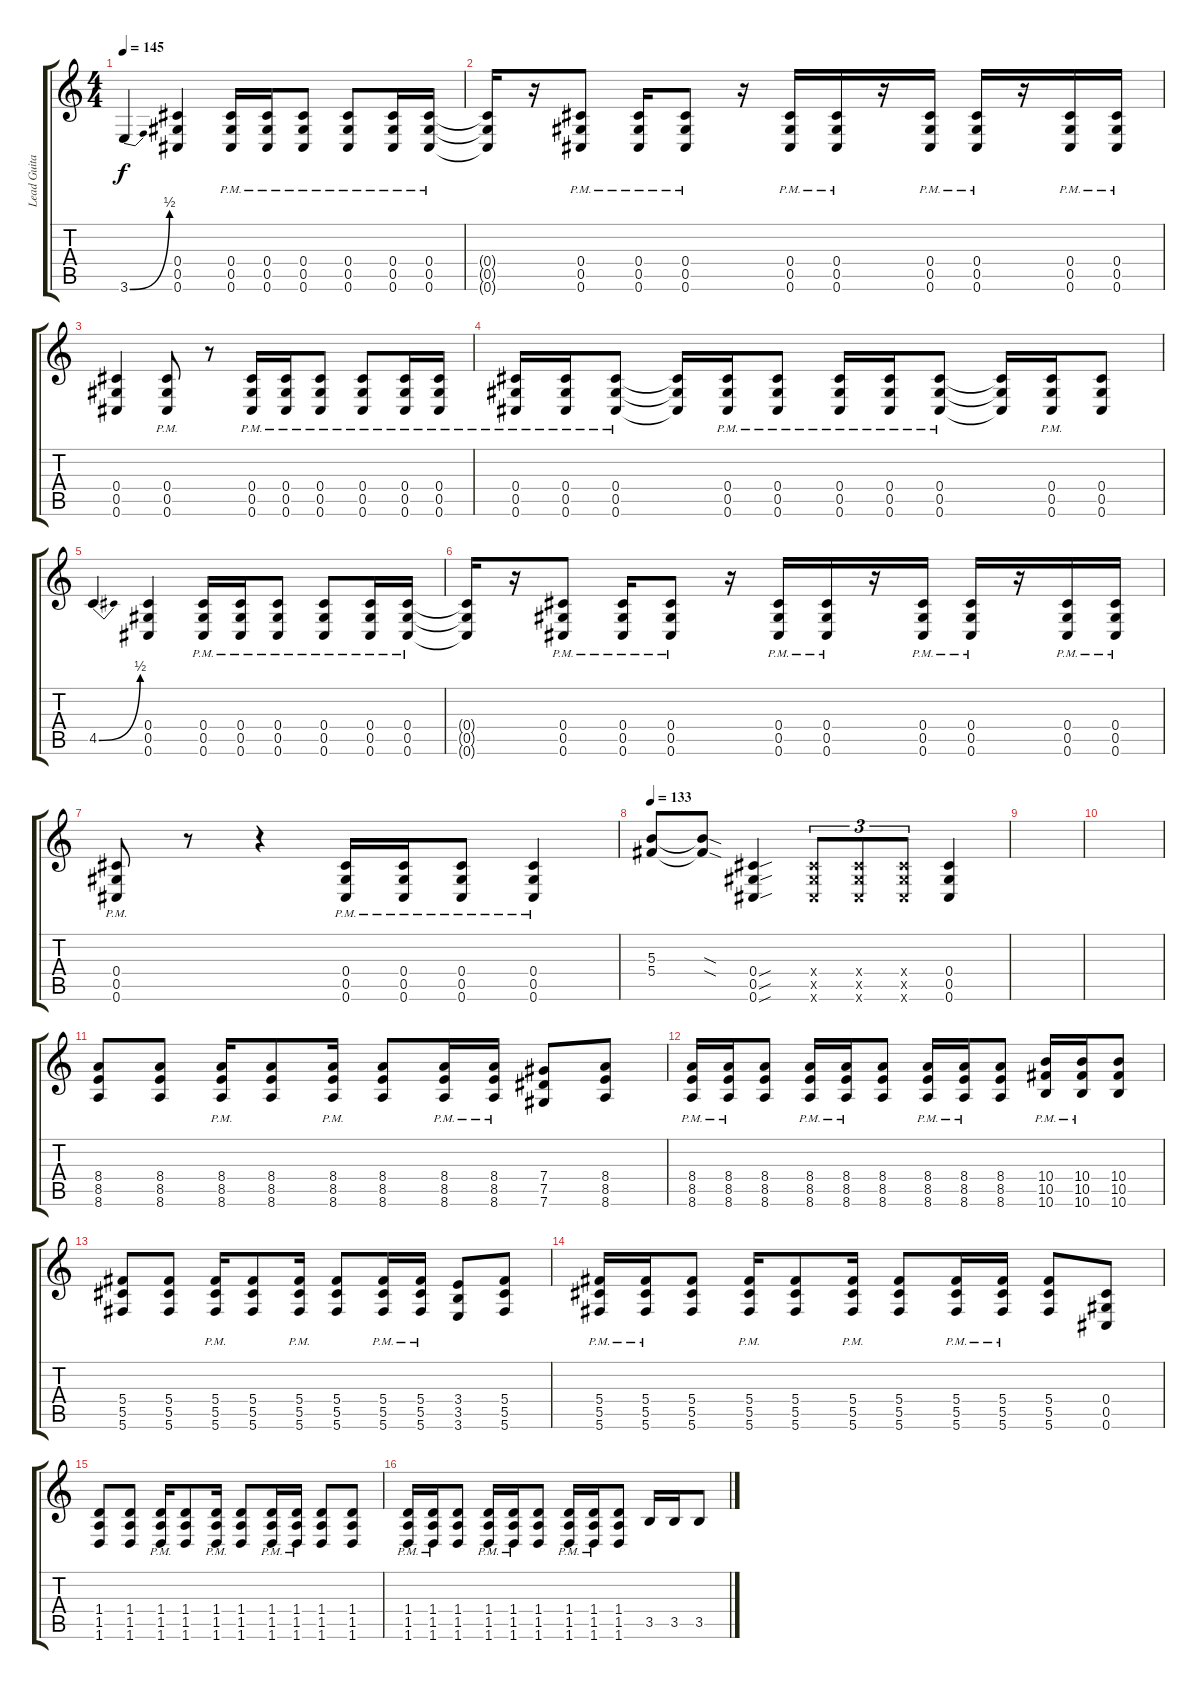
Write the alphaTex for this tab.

\track ("Lead Guitar" "Lead Guita") {instrument distortionguitar}
\staff {score tabs}
\tuning (Eb4 Bb3 Gb3 Db3 Ab2 Db2) {hide}
\ts (4 4)
\tempo 145
\clef g2
\ks c
3.6{be (bend 0 0 60 2)}.4{dy f} (0.4 0.5 0.6).4 (0.4{pm} 0.5{pm} 0.6{pm}).16 (0.4{pm} 0.5{pm} 0.6{pm}).16 (0.4{pm} 0.5{pm} 0.6{pm}).8 (0.4{pm} 0.5{pm} 0.6{pm}).8 (0.4{pm} 0.5{pm} 0.6{pm}).16 (0.4{pm} 0.5{pm} 0.6{pm}).16 |
(0.4{t} 0.5{t} 0.6{t}).16 r.16 (0.4{pm} 0.5{pm} 0.6{pm}).8 (0.4{pm} 0.5{pm} 0.6{pm}).16 (0.4{pm} 0.5{pm} 0.6{pm}).8 r.16 (0.4{pm} 0.5{pm} 0.6{pm}).16 (0.4{pm} 0.5{pm} 0.6{pm}).16 r.16 (0.4{pm} 0.5{pm} 0.6{pm}).16 (0.4{pm} 0.5{pm} 0.6{pm}).16 r.16 (0.4{pm} 0.5{pm} 0.6{pm}).16 (0.4{pm} 0.5{pm} 0.6{pm}).16 |
(0.4 0.5 0.6).4 (0.4{pm} 0.5{pm} 0.6{pm}).8 r.8 (0.4{pm} 0.5{pm} 0.6{pm}).16 (0.4{pm} 0.5{pm} 0.6{pm}).16 (0.4{pm} 0.5{pm} 0.6{pm}).8 (0.4{pm} 0.5{pm} 0.6{pm}).8 (0.4{pm} 0.5{pm} 0.6{pm}).16 (0.4{pm} 0.5{pm} 0.6{pm}).16 |
(0.4{pm} 0.5{pm} 0.6{pm}).16 (0.4{pm} 0.5{pm} 0.6{pm}).16 (0.4{pm} 0.5{pm} 0.6{pm}).8 (0.4{t} 0.5{t} 0.6{t}).16 (0.4{pm} 0.5{pm} 0.6{pm}).16 (0.4{pm} 0.5{pm} 0.6{pm}).8 (0.4{pm} 0.5{pm} 0.6{pm}).16 (0.4{pm} 0.5{pm} 0.6{pm}).16 (0.4{pm} 0.5{pm} 0.6{pm}).8 (0.4{t} 0.5{t} 0.6{t}).16 (0.4{pm} 0.5{pm} 0.6{pm}).16 (0.4 0.5 0.6).8 |
4.5{be (bend 0 0 60 2)}.4 (0.4 0.5 0.6).4 (0.4{pm} 0.5{pm} 0.6{pm}).16 (0.4{pm} 0.5{pm} 0.6{pm}).16 (0.4{pm} 0.5{pm} 0.6{pm}).8 (0.4{pm} 0.5{pm} 0.6{pm}).8 (0.4{pm} 0.5{pm} 0.6{pm}).16 (0.4{pm} 0.5{pm} 0.6{pm}).16 |
(0.4{t} 0.5{t} 0.6{t}).16 r.16 (0.4{pm} 0.5{pm} 0.6{pm}).8 (0.4{pm} 0.5{pm} 0.6{pm}).16 (0.4{pm} 0.5{pm} 0.6{pm}).8 r.16 (0.4{pm} 0.5{pm} 0.6{pm}).16 (0.4{pm} 0.5{pm} 0.6{pm}).16 r.16 (0.4{pm} 0.5{pm} 0.6{pm}).16 (0.4{pm} 0.5{pm} 0.6{pm}).16 r.16 (0.4{pm} 0.5{pm} 0.6{pm}).16 (0.4{pm} 0.5{pm} 0.6{pm}).16 |
(0.4{pm} 0.5{pm} 0.6{pm}).8 r.8 r.4 (0.4{pm} 0.5{pm} 0.6{pm}).16 (0.4{pm} 0.5{pm} 0.6{pm}).16 (0.4{pm} 0.5{pm} 0.6{pm}).8 (0.4{pm} 0.5{pm} 0.6{pm}).4 |
\tempo 133
(5.3 5.4).8 (5.3{sod t} 5.4{sod t}).8 (0.4{sou} 0.5{sou} 0.6{sou}).4 (0.4{x} 0.5{x} 0.6{x}).8{tu (3 2)} (0.4{x} 0.5{x} 0.6{x}).8{tu (3 2)} (0.4{x} 0.5{x} 0.6{x}).8{tu (3 2)} (0.4 0.5 0.6).4 |
|
|
(8.4 8.5 8.6).8 (8.4 8.5 8.6).8 (8.4{pm} 8.5{pm} 8.6{pm}).16 (8.4 8.5 8.6).8 (8.4{pm} 8.5{pm} 8.6{pm}).16 (8.4 8.5 8.6).8 (8.4{pm} 8.5{pm} 8.6{pm}).16 (8.4{pm} 8.5{pm} 8.6{pm}).16 (7.4 7.5 7.6).8 (8.4 8.5 8.6).8 |
(8.4{pm} 8.5{pm} 8.6{pm}).16 (8.4{pm} 8.5{pm} 8.6{pm}).16 (8.4 8.5 8.6).8 (8.4{pm} 8.5{pm} 8.6{pm}).16 (8.4{pm} 8.5{pm} 8.6{pm}).16 (8.4 8.5 8.6).8 (8.4{pm} 8.5{pm} 8.6{pm}).16 (8.4{pm} 8.5{pm} 8.6{pm}).16 (8.4 8.5 8.6).8 (10.4{pm} 10.5{pm} 10.6{pm}).16 (10.4{pm} 10.5{pm} 10.6{pm}).16 (10.4 10.5 10.6).8 |
(5.4 5.5 5.6).8 (5.4 5.5 5.6).8 (5.4{pm} 5.5{pm} 5.6{pm}).16 (5.4 5.5 5.6).8 (5.4{pm} 5.5{pm} 5.6{pm}).16 (5.4 5.5 5.6).8 (5.4{pm} 5.5{pm} 5.6{pm}).16 (5.4{pm} 5.5{pm} 5.6{pm}).16 (3.4 3.5 3.6).8 (5.4 5.5 5.6).8 |
(5.4{pm} 5.5{pm} 5.6{pm}).16 (5.4{pm} 5.5{pm} 5.6{pm}).16 (5.4 5.5 5.6).8 (5.4{pm} 5.5{pm} 5.6{pm}).16 (5.4 5.5 5.6).8 (5.4{pm} 5.5{pm} 5.6{pm}).16 (5.4 5.5 5.6).8 (5.4{pm} 5.5{pm} 5.6{pm}).16 (5.4{pm} 5.5{pm} 5.6{pm}).16 (5.4 5.5 5.6).8 (0.4 0.5 0.6).8 |
(1.4 1.5 1.6).8 (1.4 1.5 1.6).8 (1.4{pm} 1.5{pm} 1.6{pm}).16 (1.4 1.5 1.6).8 (1.4{pm} 1.5{pm} 1.6{pm}).16 (1.4 1.5 1.6).8 (1.4{pm} 1.5{pm} 1.6{pm}).16 (1.4{pm} 1.5{pm} 1.6{pm}).16 (1.4 1.5 1.6).8 (1.4 1.5 1.6).8 |
(1.4{pm} 1.5{pm} 1.6{pm}).16 (1.4{pm} 1.5{pm} 1.6{pm}).16 (1.4 1.5 1.6).8 (1.4{pm} 1.5{pm} 1.6{pm}).16 (1.4{pm} 1.5{pm} 1.6{pm}).16 (1.4 1.5 1.6).8 (1.4{pm} 1.5{pm} 1.6{pm}).16 (1.4{pm} 1.5{pm} 1.6{pm}).16 (1.4 1.5 1.6).8 3.5.16 3.5.16 3.5.8
